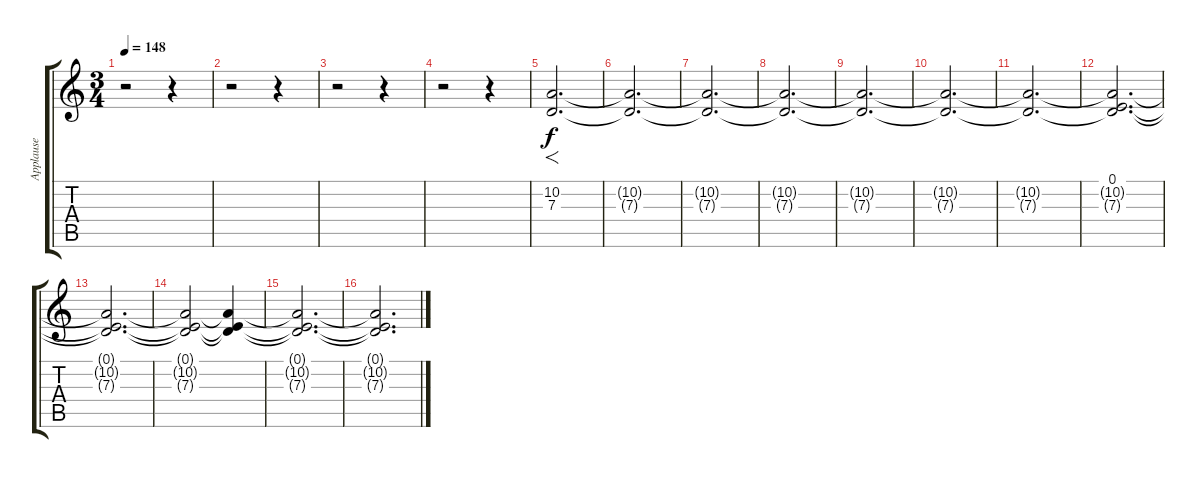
\track ("Applause" "Applause") {instrument applause}
\staff {score tabs}
\tuning (E4 B3 G3 D3 A2 E2) {hide}
\ts (3 4)
\tempo 148
\clef g2
\ks c
r.2{dy f instrument applause} r.4 |
r.2 r.4 |
r.2 r.4 |
r.2 r.4 |
(10.2 7.3).2{f d} |
(10.2{t} 7.3{t}).2{d} |
(10.2{t} 7.3{t}).2{d} |
(10.2{t} 7.3{t}).2{d} |
(10.2{t} 7.3{t}).2{d} |
(10.2{t} 7.3{t}).2{d} |
(10.2{t} 7.3{t}).2{d} |
(0.1 10.2{t} 7.3{t}).2{d} |
(0.1{t} 10.2{t} 7.3{t}).2{d} |
(0.1{t} 10.2{t} 7.3{t}).2 (0.1{t} 10.2{t} 7.3{t}).4 |
(0.1{t} 10.2{t} 7.3{t}).2{d} |
(0.1{t} 10.2{t} 7.3{t}).2{d volume 0}
